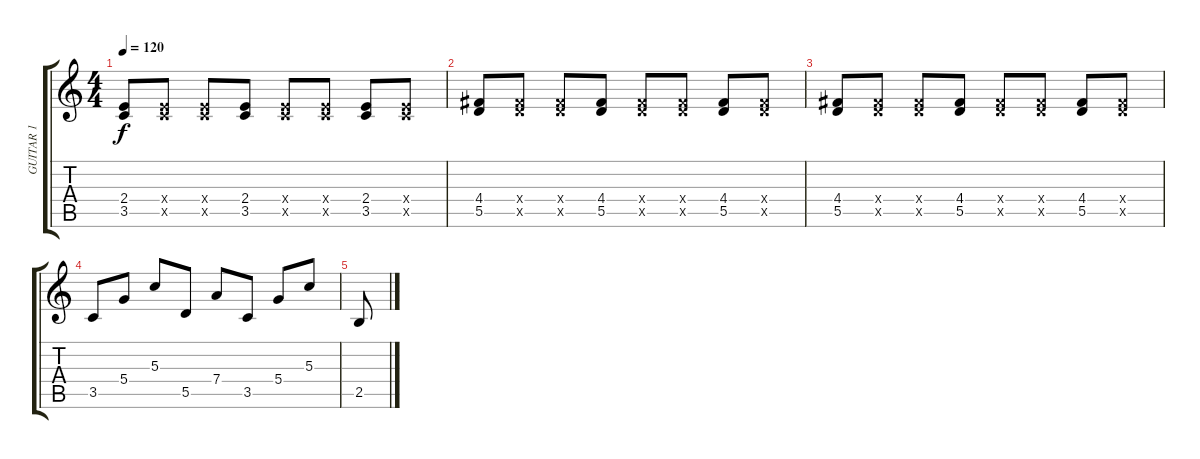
\track ("GUITAR 1" "GUITAR 1") {instrument overdrivenguitar}
\staff {score tabs}
\tuning (E4 B3 G3 D3 A2 E2) {hide}
\ts (4 4)
\tempo 120
\clef g2
\ks c
(2.4 3.5).8{dy f} (2.4{x} 3.5{x}).8 (2.4{x} 3.5{x}).8 (2.4 3.5).8 (2.4{x} 3.5{x}).8 (2.4{x} 3.5{x}).8 (2.4 3.5).8 (2.4{x} 3.5{x}).8 |
(4.4 5.5).8 (4.4{x} 5.5{x}).8 (4.4{x} 5.5{x}).8 (4.4 5.5).8 (4.4{x} 5.5{x}).8 (4.4{x} 5.5{x}).8 (4.4 5.5).8 (4.4{x} 5.5{x}).8 |
(4.4 5.5).8 (4.4{x} 5.5{x}).8 (4.4{x} 5.5{x}).8 (4.4 5.5).8 (4.4{x} 5.5{x}).8 (4.4{x} 5.5{x}).8 (4.4 5.5).8 (4.4{x} 5.5{x}).8 |
3.5.8 5.4.8 5.3.8 5.5.8 7.4.8 3.5.8 5.4.8 5.3.8 |
2.5.8
